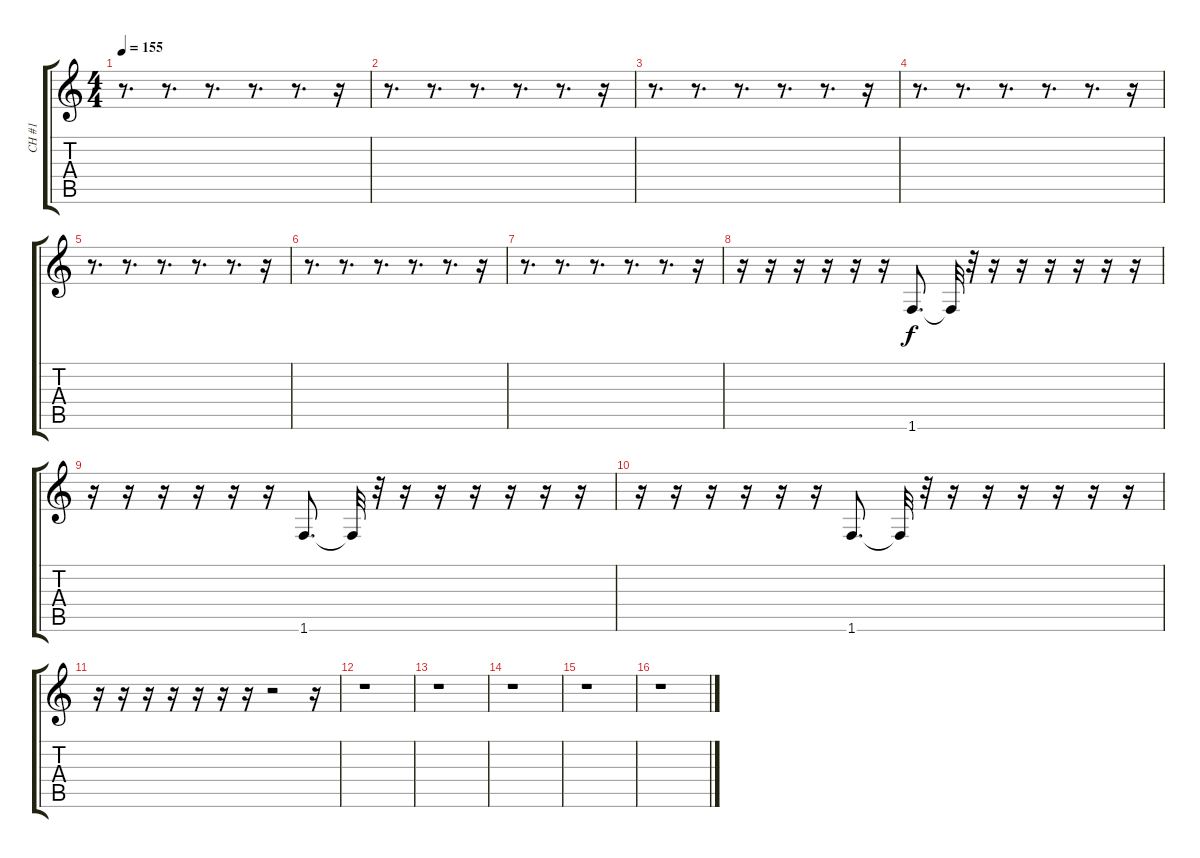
\track ("CH #1" "CH #1") {instrument electricbassfinger}
\staff {score tabs}
\tuning (E4 B3 G3 D3 A2 E2) {hide}
\ts (4 4)
\tempo 155
\clef g2
\ks c
r.8{d dy f} r.8{d} r.8{d} r.8{d} r.8{d} r.16 |
r.8{d} r.8{d} r.8{d} r.8{d} r.8{d} r.16 |
r.8{d} r.8{d} r.8{d} r.8{d} r.8{d} r.16 |
r.8{d} r.8{d} r.8{d} r.8{d} r.8{d} r.16 |
r.8{d} r.8{d} r.8{d} r.8{d} r.8{d} r.16 |
r.8{d} r.8{d} r.8{d} r.8{d} r.8{d} r.16 |
r.8{d} r.8{d} r.8{d} r.8{d} r.8{d} r.16 |
r.16 r.16 r.16 r.16 r.16 r.16 1.6.8{d} 1.6{t}.32 r.32 r.16 r.16 r.16 r.16 r.16 r.16 |
r.16 r.16 r.16 r.16 r.16 r.16 1.6.8{d} 1.6{t}.32 r.32 r.16 r.16 r.16 r.16 r.16 r.16 |
r.16 r.16 r.16 r.16 r.16 r.16 1.6.8{d} 1.6{t}.32 r.32 r.16 r.16 r.16 r.16 r.16 r.16 |
r.16 r.16 r.16 r.16 r.16 r.16 r.16 r.2 r.16 |
r.1 |
r.1 |
r.1 |
r.1 |
r.1
